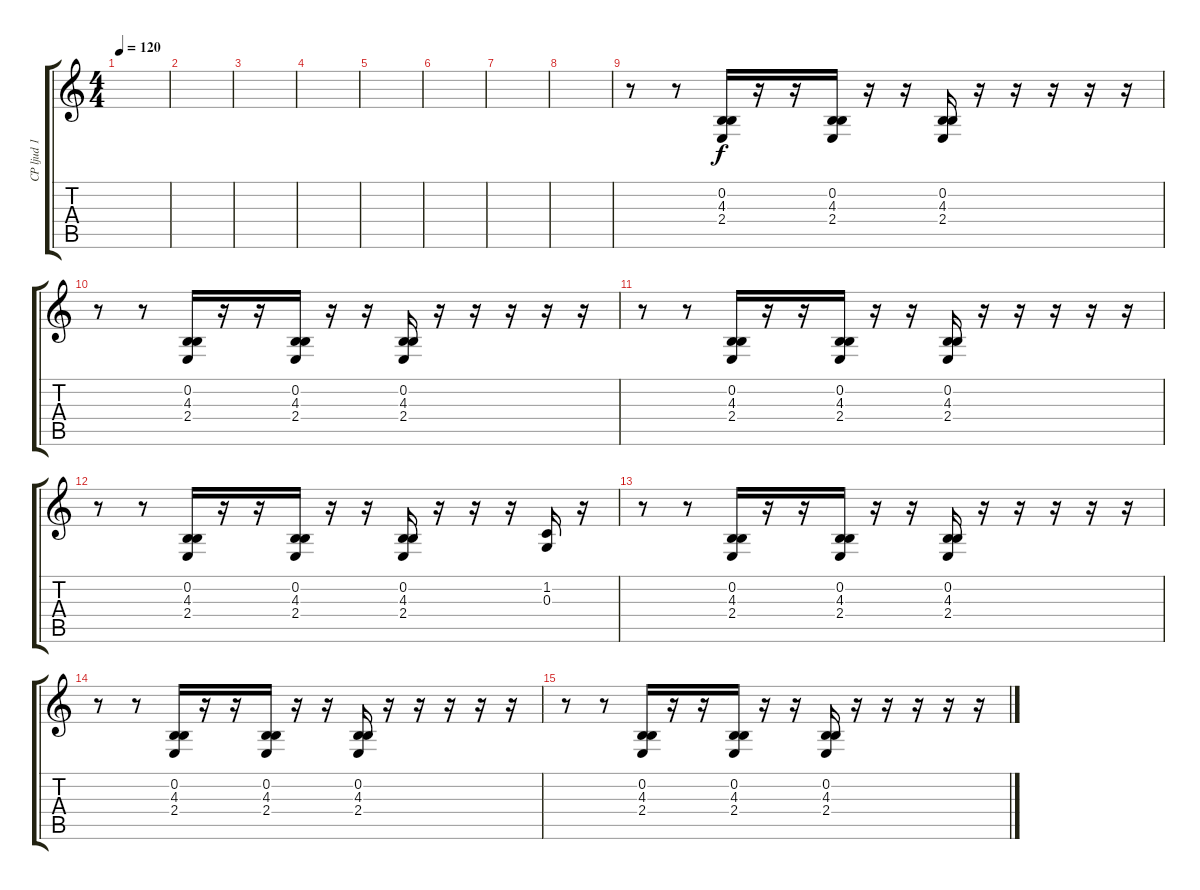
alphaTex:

\track ("CP ljud 1" "CP ljud 1") {instrument voiceoohs}
\staff {score tabs}
\tuning (E4 B3 G3 D3 A2 E2) {hide}
\ts (4 4)
\tempo 120
\clef g2
\ks c
|
|
|
|
|
|
|
|
r.8 r.8 (0.2 4.3 2.4).16 r.16 r.16 (0.2 4.3 2.4).16 r.16 r.16 (0.2 4.3 2.4).16 r.16 r.16 r.16 r.16 r.16 |
r.8 r.8 (0.2 4.3 2.4).16 r.16 r.16 (0.2 4.3 2.4).16 r.16 r.16 (0.2 4.3 2.4).16 r.16 r.16 r.16 r.16 r.16 |
r.8 r.8 (0.2 4.3 2.4).16 r.16 r.16 (0.2 4.3 2.4).16 r.16 r.16 (0.2 4.3 2.4).16 r.16 r.16 r.16 r.16 r.16 |
r.8 r.8 (0.2 4.3 2.4).16 r.16 r.16 (0.2 4.3 2.4).16 r.16 r.16 (0.2 4.3 2.4).16 r.16 r.16 r.16 (1.2 0.3).16 r.16 |
r.8 r.8 (0.2 4.3 2.4).16 r.16 r.16 (0.2 4.3 2.4).16 r.16 r.16 (0.2 4.3 2.4).16 r.16 r.16 r.16 r.16 r.16 |
r.8 r.8 (0.2 4.3 2.4).16 r.16 r.16 (0.2 4.3 2.4).16 r.16 r.16 (0.2 4.3 2.4).16 r.16 r.16 r.16 r.16 r.16 |
r.8 r.8 (0.2 4.3 2.4).16 r.16 r.16 (0.2 4.3 2.4).16 r.16 r.16 (0.2 4.3 2.4).16 r.16 r.16 r.16 r.16 r.16
